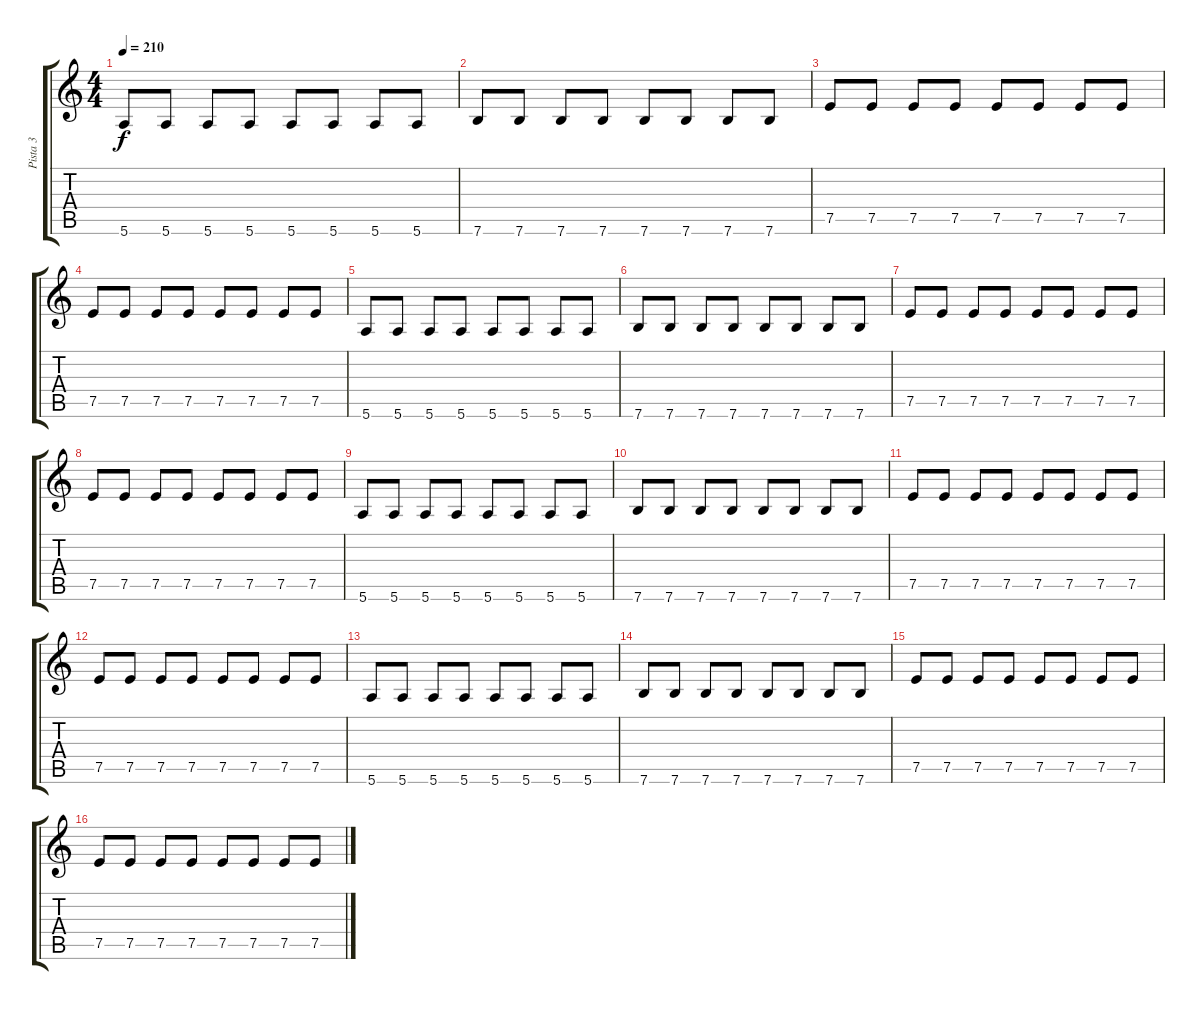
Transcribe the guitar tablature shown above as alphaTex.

\track ("Pista 3" "Pista 3") {instrument electricbassfinger}
\staff {score tabs}
\tuning (E4 B3 G3 D3 A2 E2) {hide}
\ts (4 4)
\tempo 210
\clef g2
\ks c
5.6.8{dy f} 5.6.8 5.6.8 5.6.8 5.6.8 5.6.8 5.6.8 5.6.8 |
7.6.8 7.6.8 7.6.8 7.6.8 7.6.8 7.6.8 7.6.8 7.6.8 |
7.5.8 7.5.8 7.5.8 7.5.8 7.5.8 7.5.8 7.5.8 7.5.8 |
7.5.8 7.5.8 7.5.8 7.5.8 7.5.8 7.5.8 7.5.8 7.5.8 |
5.6.8 5.6.8 5.6.8 5.6.8 5.6.8 5.6.8 5.6.8 5.6.8 |
7.6.8 7.6.8 7.6.8 7.6.8 7.6.8 7.6.8 7.6.8 7.6.8 |
7.5.8 7.5.8 7.5.8 7.5.8 7.5.8 7.5.8 7.5.8 7.5.8 |
7.5.8 7.5.8 7.5.8 7.5.8 7.5.8 7.5.8 7.5.8 7.5.8 |
5.6.8 5.6.8 5.6.8 5.6.8 5.6.8 5.6.8 5.6.8 5.6.8 |
7.6.8 7.6.8 7.6.8 7.6.8 7.6.8 7.6.8 7.6.8 7.6.8 |
7.5.8 7.5.8 7.5.8 7.5.8 7.5.8 7.5.8 7.5.8 7.5.8 |
7.5.8 7.5.8 7.5.8 7.5.8 7.5.8 7.5.8 7.5.8 7.5.8 |
5.6.8 5.6.8 5.6.8 5.6.8 5.6.8 5.6.8 5.6.8 5.6.8 |
7.6.8 7.6.8 7.6.8 7.6.8 7.6.8 7.6.8 7.6.8 7.6.8 |
7.5.8 7.5.8 7.5.8 7.5.8 7.5.8 7.5.8 7.5.8 7.5.8 |
7.5.8 7.5.8 7.5.8 7.5.8 7.5.8 7.5.8 7.5.8 7.5.8
